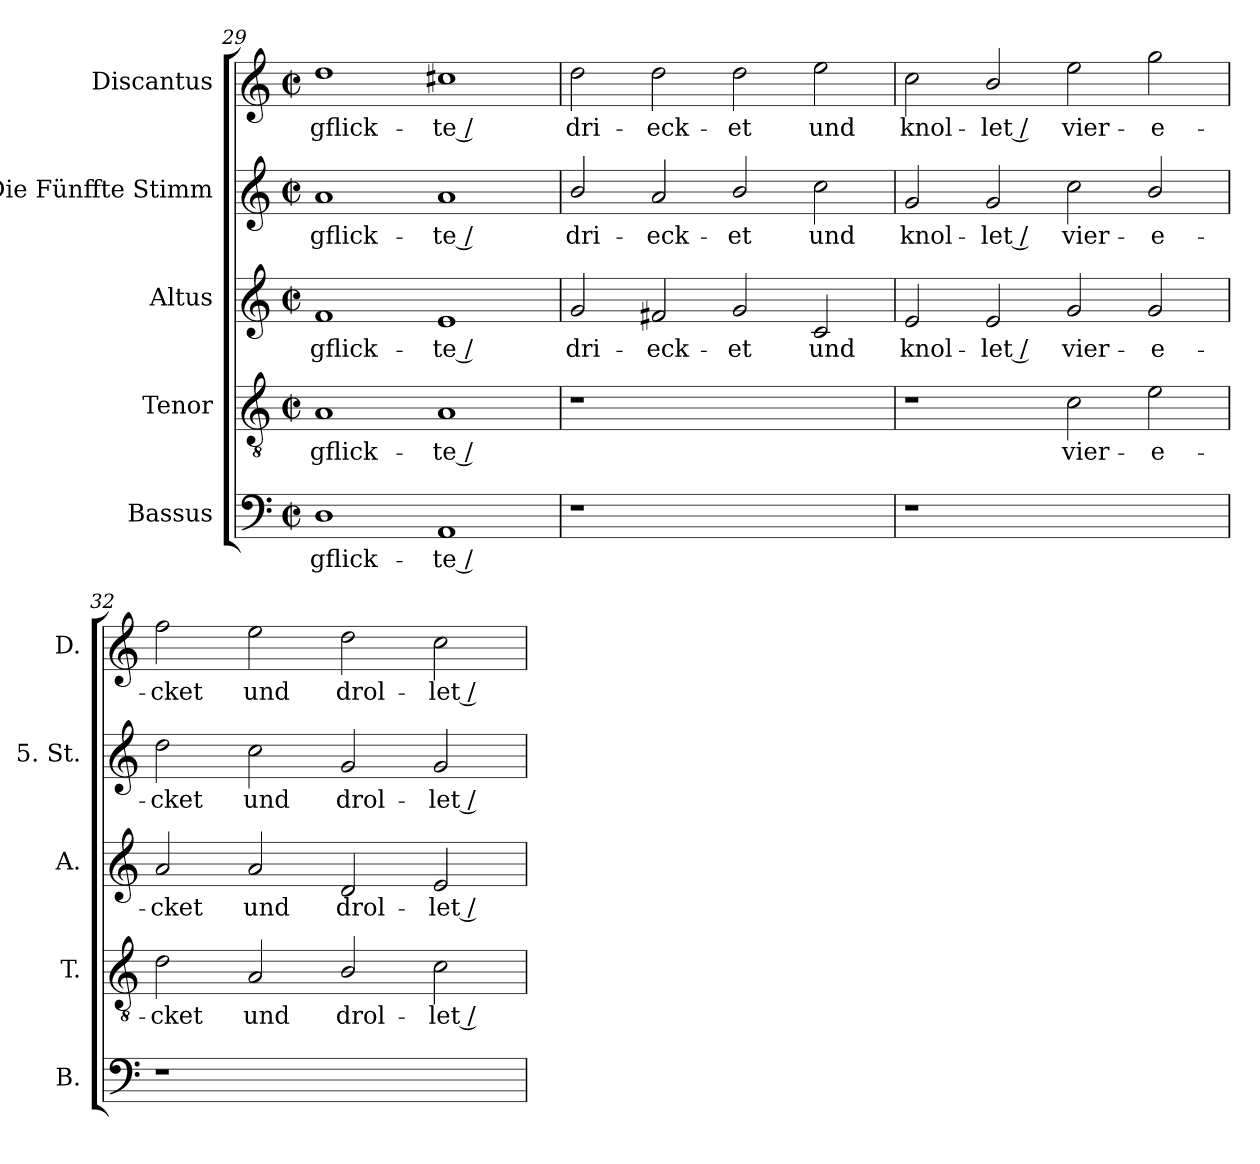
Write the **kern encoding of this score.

**kern	**text	**kern	**text	**kern	**text	**kern	**text	**kern	**text
*part5	*part5	*part4	*part4	*part3	*part3	*part2	*part2	*part1	*part1
*staff5	*staff5	*staff4	*staff4	*staff3	*staff3	*staff2	*staff2	*staff1	*staff1
*I"Bassus	*	*I"Tenor	*	*I"Altus	*	*I"Die Fünffte Stimm	*	*I"Discantus	*
*I'B.	*	*I'T.	*	*I'A.	*	*I'5. St.	*	*I'D.	*
*clefF4	*	*clefGv2	*	*clefG2	*	*clefG2	*	*clefG2	*
*	*	*ITrd7c12	*	*	*	*	*	*	*
*k[]	*	*k[]	*	*k[]	*	*k[]	*	*k[]	*
*C:	*	*C:	*	*C:	*	*C:	*	*C:	*
*M2/2	*	*M2/2	*	*M2/2	*	*M2/2	*	*M2/2	*
*met(c|)	*	*met(c|)	*	*met(c|)	*	*met(c|)	*	*met(c|)	*
=29	=29	=29	=29	=29	=29	=29	=29	=29	=29
!	!LO:LY:b:color=#000000	!	!	!	!	!	!	!	!
!	!	!	!LO:LY:b:color=#000000	!	!	!	!	!	!
!	!	!	!	!	!LO:LY:b:color=#000000	!	!	!	!
!	!	!	!	!	!	!	!LO:LY:b:color=#000000	!	!
!	!	!	!	!	!	!	!	!	!LO:LY:b:color=#000000
1Di	gflick-	1AAi	gflick-	1fi	gflick-	1ai	gflick-	1ddi	gflick-
!	!LO:LY:b:color=#000000	!	!	!	!	!	!	!	!
!	!	!	!LO:LY:b:color=#000000	!	!	!	!	!	!
!	!	!	!	!	!LO:LY:b:color=#000000	!	!	!	!
!	!	!	!	!	!	!	!LO:LY:b:color=#000000	!	!
!	!	!	!	!	!	!	!	!	!LO:LY:b:color=#000000
1AAi	-te /	1AAi	-te /	1ei	-te /	1ai	-te /	1cc#Xi	-te /
!!LO:LB:g=z
=30	=30	=30	=30	=30	=30	=30	=30	=30	=30
!LO:N:vis=1	!	!LO:N:vis=1	!	!	!	!	!	!	!
!	!	!	!	!	!LO:LY:b:color=#000000	!	!	!	!
!	!	!	!	!	!	!	!LO:LY:b:color=#000000	!	!
!	!	!	!	!	!	!	!	!	!LO:LY:b:color=#000000
1r	.	1r	.	2gi/	dri-	2bi/	dri-	2ddi\	dri-
!	!	!	!	!	!LO:LY:b:color=#000000	!	!	!	!
!	!	!	!	!	!	!	!LO:LY:b:color=#000000	!	!
!	!	!	!	!	!	!	!	!	!LO:LY:b:color=#000000
.	.	.	.	2f#Xi/	-eck-	2ai/	-eck-	2ddi\	-eck-
!	!	!	!	!	!LO:LY:b:color=#000000	!	!	!	!
!	!	!	!	!	!	!	!LO:LY:b:color=#000000	!	!
!	!	!	!	!	!	!	!	!	!LO:LY:b:color=#000000
1ryy	.	1ryy	.	2gi/	-et	2bi/	-et	2ddi\	-et
!	!	!	!	!	!LO:LY:b:color=#000000	!	!	!	!
!	!	!	!	!	!	!	!LO:LY:b:color=#000000	!	!
!	!	!	!	!	!	!	!	!	!LO:LY:b:color=#000000
.	.	.	.	2ci/	und	2cci\	und	2eei\	und
=31	=31	=31	=31	=31	=31	=31	=31	=31	=31
!LO:N:vis=1	!	!	!	!	!	!	!	!	!
!	!	!	!	!	!LO:LY:b:color=#000000	!	!	!	!
!	!	!	!	!	!	!	!LO:LY:b:color=#000000	!	!
!	!	!	!	!	!	!	!	!	!LO:LY:b:color=#000000
1r	.	1r	.	2ei/	knol-	2gi/	knol-	2cci\	knol-
!	!	!	!	!	!LO:LY:b:color=#000000	!	!	!	!
!	!	!	!	!	!	!	!LO:LY:b:color=#000000	!	!
!	!	!	!	!	!	!	!	!	!LO:LY:b:color=#000000
.	.	.	.	2ei/	-let /	2gi/	-let /	2bi/	-let /
!	!	!	!LO:LY:b:color=#000000	!	!	!	!	!	!
!	!	!	!	!	!LO:LY:b:color=#000000	!	!	!	!
!	!	!	!	!	!	!	!LO:LY:b:color=#000000	!	!
!	!	!	!	!	!	!	!	!	!LO:LY:b:color=#000000
1ryy	.	2Ci\	vier-	2gi/	vier-	2cci\	vier-	2eei\	vier-
!	!	!	!LO:LY:b:color=#000000	!	!	!	!	!	!
!	!	!	!	!	!LO:LY:b:color=#000000	!	!	!	!
!	!	!	!	!	!	!	!LO:LY:b:color=#000000	!	!
!	!	!	!	!	!	!	!	!	!LO:LY:b:color=#000000
.	.	2Ei\	-e-	2gi/	-e-	2bi/	-e-	2ggi\	-e-
=32	=32	=32	=32	=32	=32	=32	=32	=32	=32
!LO:N:vis=1	!	!	!	!	!	!	!	!	!
!	!	!	!LO:LY:b:color=#000000	!	!	!	!	!	!
!	!	!	!	!	!LO:LY:b:color=#000000	!	!	!	!
!	!	!	!	!	!	!	!LO:LY:b:color=#000000	!	!
!	!	!	!	!	!	!	!	!	!LO:LY:b:color=#000000
1r	.	2Di\	-cket	2ai/	-cket	2ddi\	-cket	2ffi\	-cket
!	!	!	!LO:LY:b:color=#000000	!	!	!	!	!	!
!	!	!	!	!	!LO:LY:b:color=#000000	!	!	!	!
!	!	!	!	!	!	!	!LO:LY:b:color=#000000	!	!
!	!	!	!	!	!	!	!	!	!LO:LY:b:color=#000000
.	.	2AAi/	und	2ai/	und	2cci\	und	2eei\	und
!	!	!	!LO:LY:b:color=#000000	!	!	!	!	!	!
!	!	!	!	!	!LO:LY:b:color=#000000	!	!	!	!
!	!	!	!	!	!	!	!LO:LY:b:color=#000000	!	!
!	!	!	!	!	!	!	!	!	!LO:LY:b:color=#000000
1ryy	.	2BBi/	drol-	2di/	drol-	2gi/	drol-	2ddi\	drol-
!	!	!	!LO:LY:b:color=#000000	!	!	!	!	!	!
!	!	!	!	!	!LO:LY:b:color=#000000	!	!	!	!
!	!	!	!	!	!	!	!LO:LY:b:color=#000000	!	!
!	!	!	!	!	!	!	!	!	!LO:LY:b:color=#000000
.	.	2Ci\	-let /	2ei/	-let /	2gi/	-let /	2cci\	-let /
=	=	=	=	=	=	=	=	=	=
*-	*-	*-	*-	*-	*-	*-	*-	*-	*-
